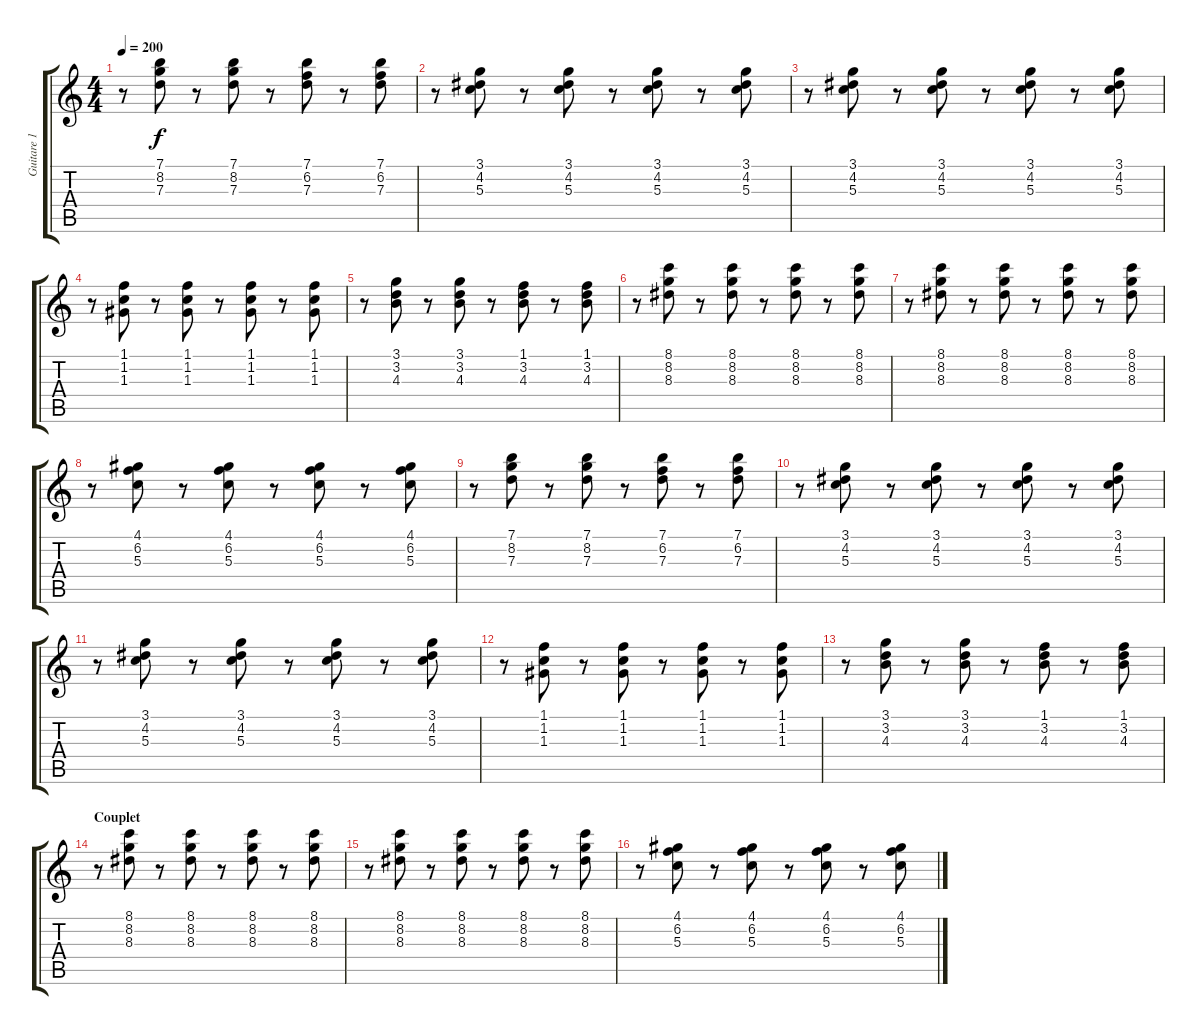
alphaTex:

\track ("Guitare 1" "Guitare 1") {instrument electricguitarmuted}
\staff {score tabs}
\tuning (E4 B3 G3 D3 A2 E2) {hide}
\ts (4 4)
\tempo 200
\clef g2
\ks c
r.8{dy f} (7.1 8.2 7.3).8 r.8 (7.1 8.2 7.3).8 r.8 (7.1 6.2 7.3).8 r.8 (7.1 6.2 7.3).8 |
r.8 (3.1 4.2 5.3).8 r.8 (3.1 4.2 5.3).8 r.8 (3.1 4.2 5.3).8 r.8 (3.1 4.2 5.3).8 |
r.8 (3.1 4.2 5.3).8 r.8 (3.1 4.2 5.3).8 r.8 (3.1 4.2 5.3).8 r.8 (3.1 4.2 5.3).8 |
r.8 (1.1 1.2 1.3).8 r.8 (1.1 1.2 1.3).8 r.8 (1.1 1.2 1.3).8 r.8 (1.1 1.2 1.3).8 |
r.8 (3.1 3.2 4.3).8 r.8 (3.1 3.2 4.3).8 r.8 (1.1 3.2 4.3).8 r.8 (1.1 3.2 4.3).8 |
r.8{instrument electricguitarmuted} (8.1 8.2 8.3).8 r.8 (8.1 8.2 8.3).8 r.8 (8.1 8.2 8.3).8 r.8 (8.1 8.2 8.3).8 |
r.8 (8.1 8.2 8.3).8 r.8 (8.1 8.2 8.3).8 r.8 (8.1 8.2 8.3).8 r.8 (8.1 8.2 8.3).8 |
r.8 (4.1 6.2 5.3).8 r.8 (4.1 6.2 5.3).8 r.8 (4.1 6.2 5.3).8 r.8 (4.1 6.2 5.3).8 |
r.8 (7.1 8.2 7.3).8 r.8 (7.1 8.2 7.3).8 r.8 (7.1 6.2 7.3).8 r.8 (7.1 6.2 7.3).8 |
r.8 (3.1 4.2 5.3).8 r.8 (3.1 4.2 5.3).8 r.8 (3.1 4.2 5.3).8 r.8 (3.1 4.2 5.3).8 |
r.8 (3.1 4.2 5.3).8 r.8 (3.1 4.2 5.3).8 r.8 (3.1 4.2 5.3).8 r.8 (3.1 4.2 5.3).8 |
r.8 (1.1 1.2 1.3).8 r.8 (1.1 1.2 1.3).8 r.8 (1.1 1.2 1.3).8 r.8 (1.1 1.2 1.3).8 |
r.8 (3.1 3.2 4.3).8 r.8 (3.1 3.2 4.3).8 r.8 (1.1 3.2 4.3).8 r.8 (1.1 3.2 4.3).8 |
\section ("" "Couplet")
r.8 (8.1 8.2 8.3).8 r.8 (8.1 8.2 8.3).8 r.8 (8.1 8.2 8.3).8 r.8 (8.1 8.2 8.3).8 |
r.8 (8.1 8.2 8.3).8 r.8 (8.1 8.2 8.3).8 r.8 (8.1 8.2 8.3).8 r.8 (8.1 8.2 8.3).8 |
r.8 (4.1 6.2 5.3).8 r.8 (4.1 6.2 5.3).8 r.8 (4.1 6.2 5.3).8 r.8 (4.1 6.2 5.3).8
